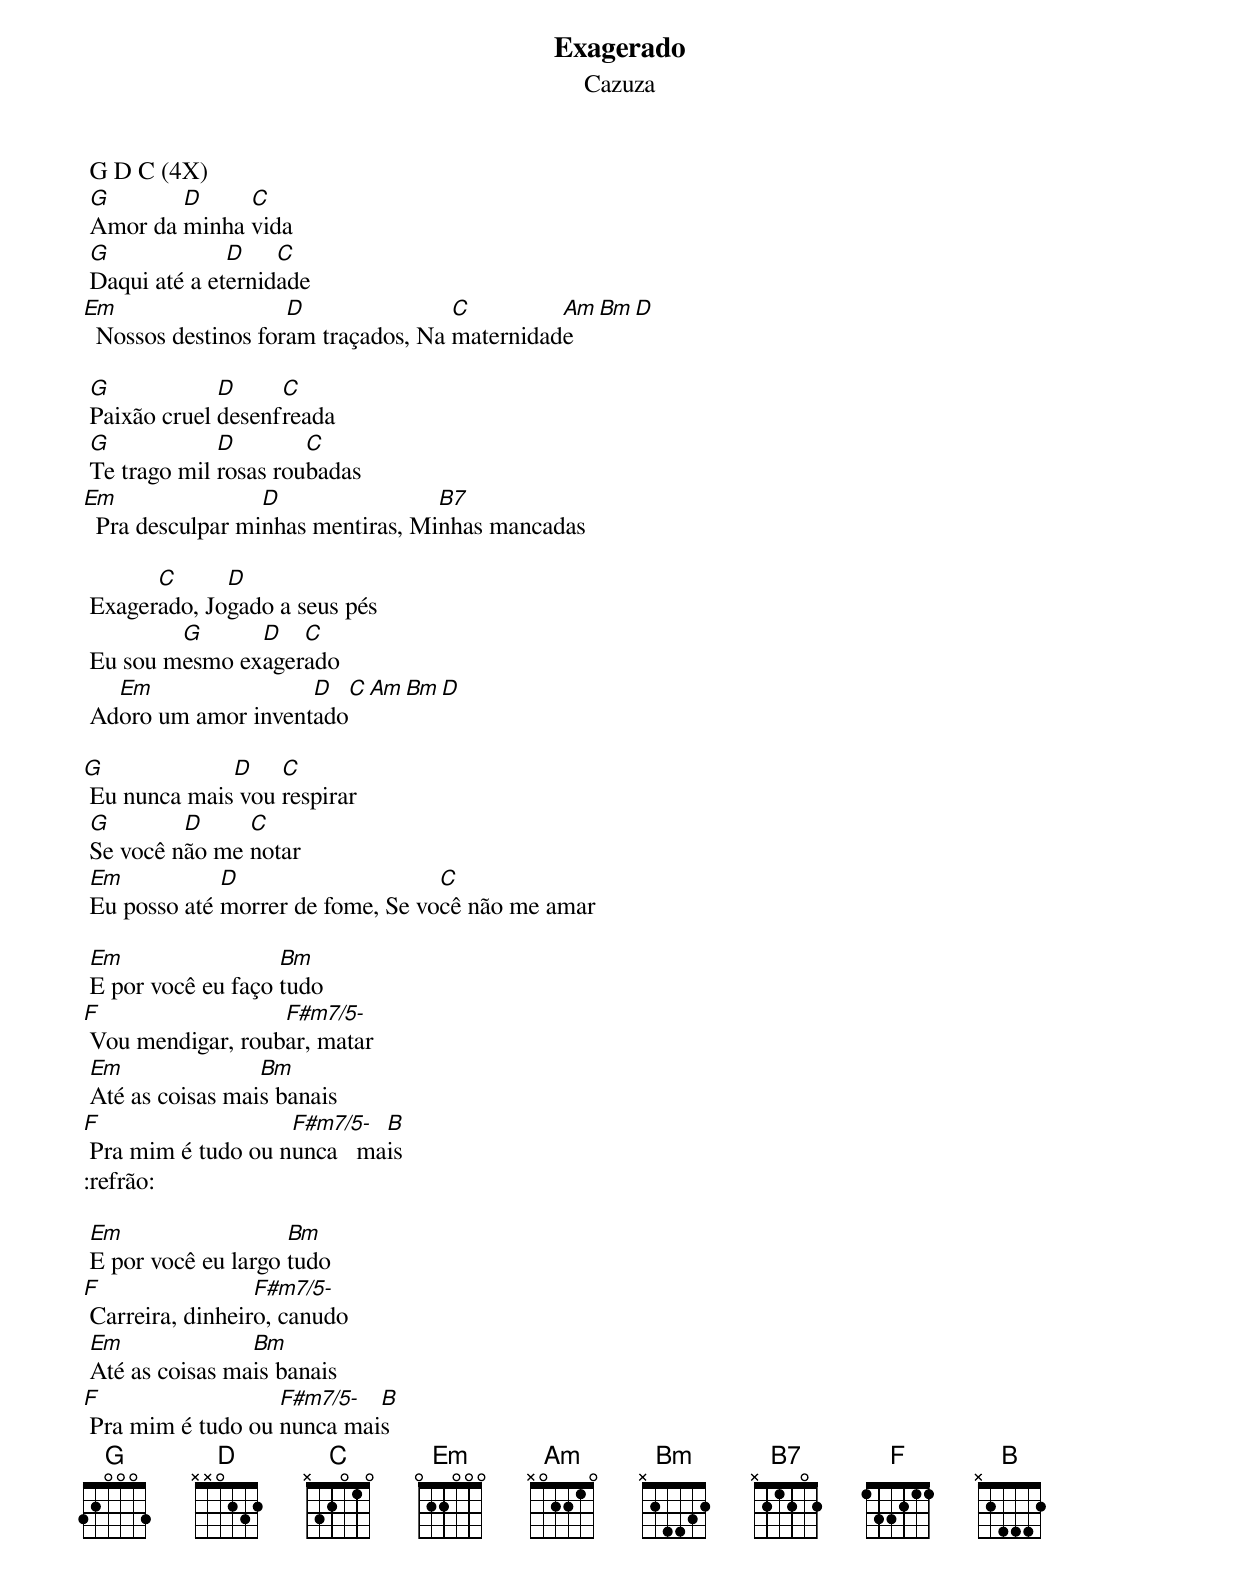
Exagerado
Cazuza

 G D C (4X)
 G       D     C
 Amor da minha vida
 G             D    C
 Daqui até a eternidade
Em                   D               C         Am Bm D
  Nossos destinos foram traçados, Na maternidade

 G            D     C
 Paixão cruel desenfreada
 G            D        C
 Te trago mil rosas roubadas
Em                D                B7
  Pra desculpar minhas mentiras, Minhas mancadas

       C      D
 Exagerado, Jogado a seus pés
         G      D   C
 Eu sou mesmo exagerado
   Em                D   C   Am Bm D
 Adoro um amor inventado

G             D    C
 Eu nunca mais vou respirar
 G        D     C
 Se você não me notar
 Em           D                    C
 Eu posso até morrer de fome, Se você não me amar

 Em                 Bm
 E por você eu faço tudo
F                  F#m7/5-
 Vou mendigar, roubar, matar
 Em               Bm
 Até as coisas mais banais
F                   F#m7/5-  B
 Pra mim é tudo ou nunca   mais
:refrão:

 Em                  Bm
 E por você eu largo tudo
F                 F#m7/5-
 Carreira, dinheiro, canudo
 Em              Bm
 Até as coisas mais banais
F                  F#m7/5-  B
 Pra mim é tudo ou nunca mais
